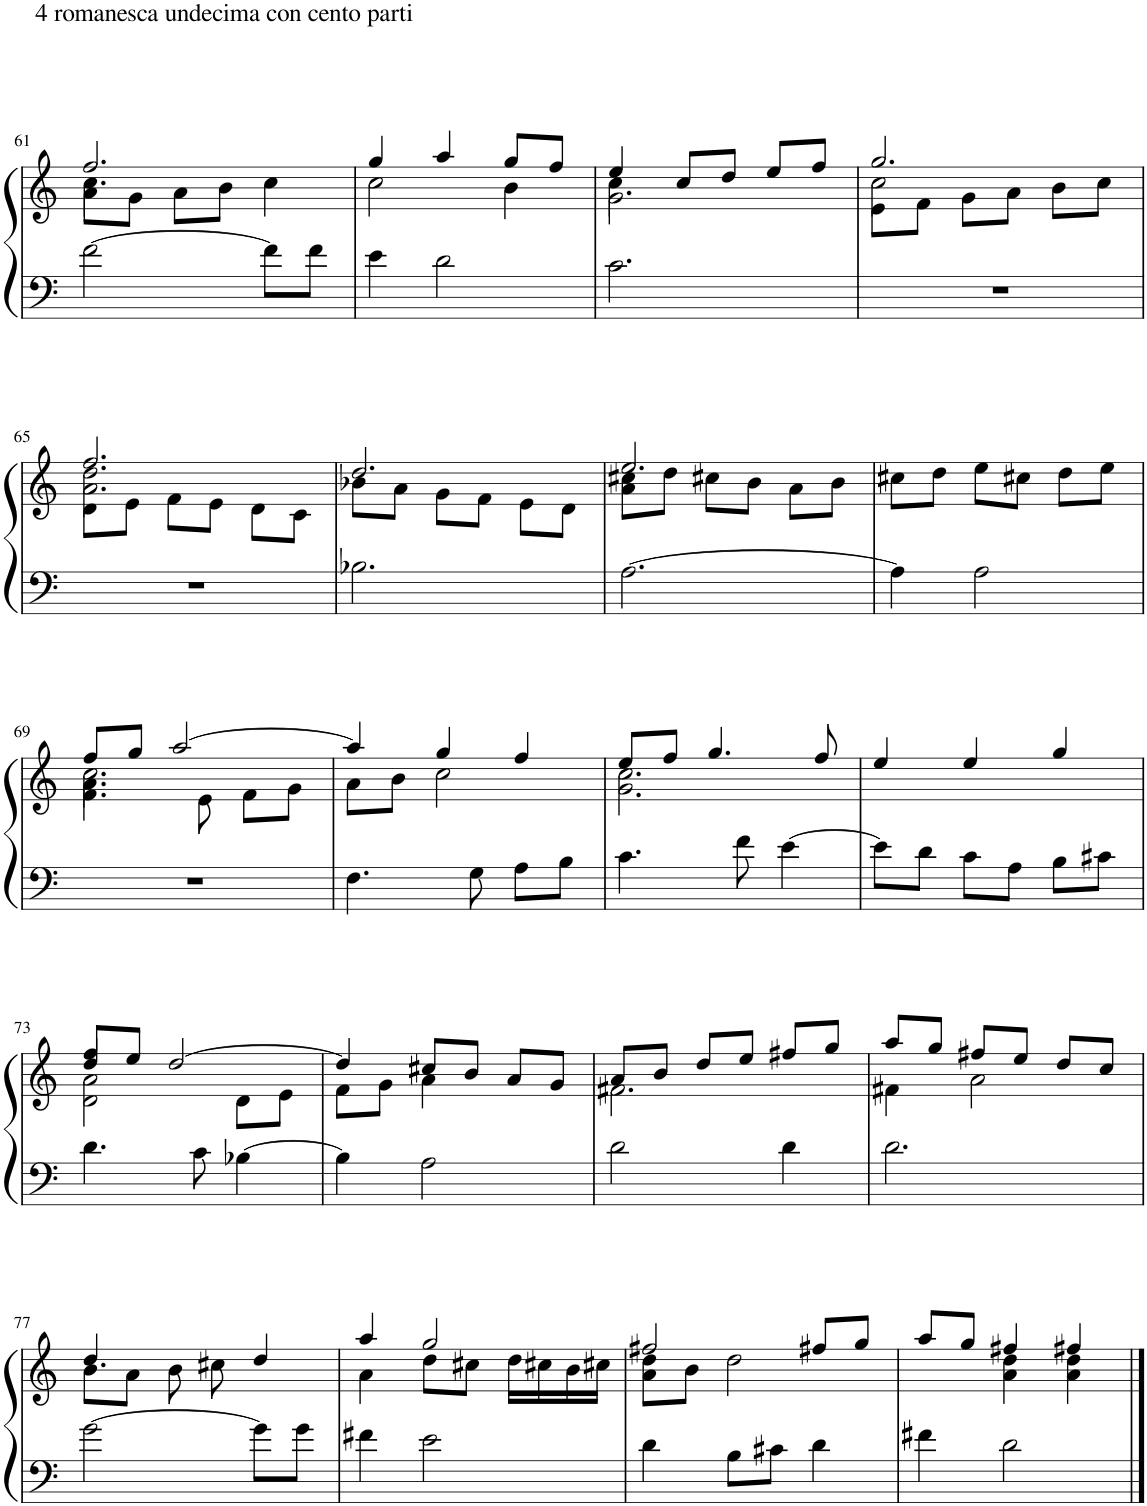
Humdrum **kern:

**kern	**kern
*part1	*part1
*staff2	*staff1
*I"Piano	*
*I'Pno.	*
!!LO:PB:g=z
*clefF4	*clefG2
*k[]	*k[]
*M3/4	*M3/4
=61	=61
*	*^
*	*	*^
!	!LO:TX:a:t=4 romanesca undecima con cento parti	!	!
!LO:TX:a:t=4 romanesca undecima con cento parti	!	!	!
[2f\	2.ff/	4.cc\	8a\L
.	.	.	8g\J
.	.	.	8a\L
.	.	4.ryy	8b\J
8f\L]	.	.	4cc\
8f\J	.	.	.
*	*	*v	*v
=62	=62	=62
4e\	4gg/	2cc\
2d\	4aa/	.
.	8gg/L	4b\
.	8ff/J	.
=63	=63	=63
*	*	*^
2.c\	4ee/	4cc\	2.g\
.	8cc/L	2ryy	.
.	8dd/J	.	.
.	8ee/L	.	.
.	8ff/J	.	.
=64	=64	=64	=64
2.r	2.gg/	2cc\	8e\L
.	.	.	8f\J
.	.	.	8g\L
.	.	.	8a\J
.	.	4ryy	8b\L
.	.	.	8cc\J
!!LO:LB:g=z	!!	!!
=65	=65	=65	=65
2.r	2.ff/	8d\L	2.a\ 2.dd\
.	.	8e\J	.
.	.	8f\L	.
.	.	8e\J	.
.	.	8d\L	.
.	.	8c\J	.
*	*	*v	*v
=66	=66	=66
2.B-X\	2.dd/	8b-X\L
.	.	8a\J
.	.	8g\L
.	.	8f\J
.	.	8e\L
.	.	8d\J
=67	=67	=67
[2.A\	2.ee/	8a\ 8cc#X\L
.	.	8dd\J
.	.	8cc#X\L
.	.	8b\J
.	.	8a\L
.	.	8b\J
*	*v	*v
=68	=68
4A\]	8cc#X\L
.	8dd\J
2A\	8ee\L
.	8cc#X\J
.	8dd\L
.	8ee\J
!!LO:LB:g=z
=69	=69
*	*^
*	*	*^
2.r	8ff/L	2.cc\	4.f\ 4.a\
.	8gg/J	.	.
.	[2aa/	.	.
.	.	.	8e\
.	.	.	8f\L
.	.	.	8g\J
*	*	*v	*v
=70	=70	=70
4.F\	4aa/]	8a\L
.	.	8b\J
.	4gg/	2cc\
8G\	.	.
8A\L	4ff/	.
8B\J	.	.
=71	=71	=71
4.c\	8ee/L	2.g\ 2.cc\
.	8ff/J	.
.	4.gg/	.
8f\	.	.
[4e\	.	.
.	8ff/	.
*	*v	*v
=72	=72
8e\L]	4ee/
8d\J	.
8c\L	4ee/
8A\J	.
8B\L	4gg/
8c#X\J	.
!!LO:LB:g=z
=73	=73
*	*^
*	*	*^
4.d\	8ff/L	4dd/	2d\ 2a\
.	8ee/J	.	.
.	[2dd/	2ryy	.
8c\	.	.	.
[4B-X\	.	.	8d\L
.	.	.	8e\J
*	*	*v	*v
=74	=74	=74
4B-\]	4dd/]	8f\L
.	.	8g\J
2A\	8cc#X/L	4a\
.	8b/J	.
.	8a/L	4ryy
.	8g/J	.
=75	=75	=75
2d\	8a/L	2.f#X\
.	8b/J	.
.	8dd/L	.
.	8ee/J	.
4d\	8ff#X/L	.
.	8gg/J	.
=76	=76	=76
2.d\	8aa/L	4f#X\
.	8gg/J	.
.	8ff#X/L	2a\
.	8ee/J	.
.	8dd/L	.
.	8cc/J	.
!!LO:LB:g=z	!!
=77	=77	=77
[2g\	4.dd/	8b\L
.	.	8a\J
.	.	8b\
.	8cc#X\	4.ryy
8g\L]	4dd/	.
8g\J	.	.
=78	=78	=78
4f#X\	4aa/	4a\
2e\	2gg/	8dd\L
.	.	8cc#X\J
.	.	16dd\LL
.	.	16cc#X\
.	.	16b\
.	.	16cc#X\JJ
=79	=79	=79
4d\	2ff#X/	8a\ 8dd\L
.	.	8b\J
8B\L	.	2dd\
8c#X\J	.	.
4d\	8ff#X/L	.
.	8gg/J	.
=80	=80	=80
4f#X\	8aa/L	4ryy
.	8gg/J	.
2d\	4ff#X/	4a\ 4dd\
.	4ff#X/	4a\ 4dd\
*	*v	*v
==	==
*-	*-
